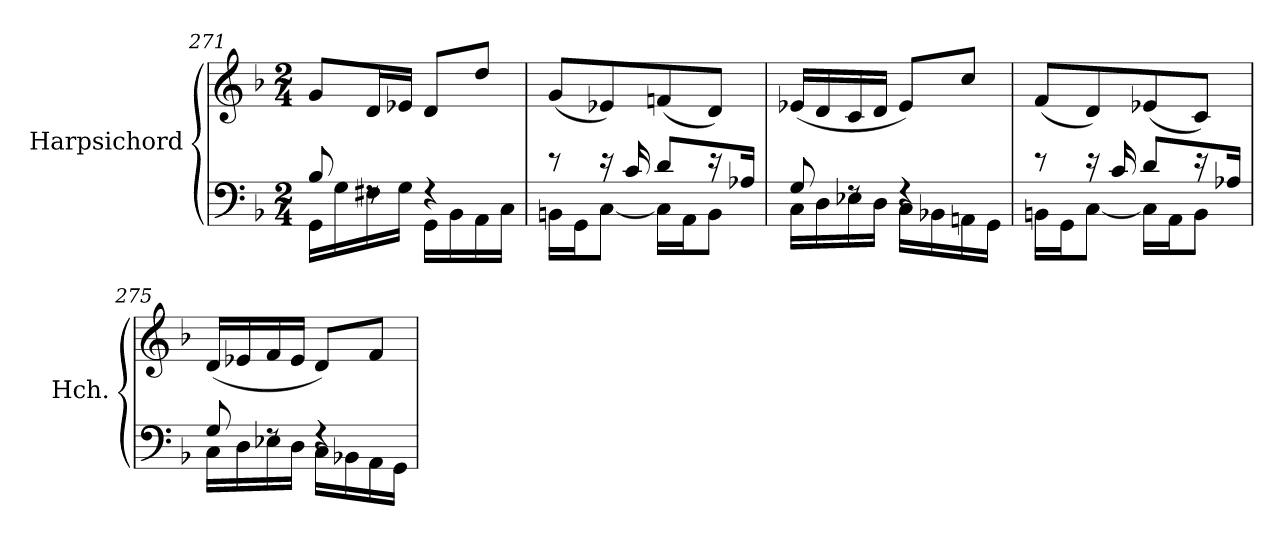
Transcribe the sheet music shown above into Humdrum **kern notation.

**kern	**kern
*part1	*part1
*staff2	*staff1
*I"Harpsichord	*
*I'Hch.	*
!!LO:LB:g=z
*clefF4	*clefG2
*k[b-]	*k[b-]
*M2/4	*M2/4
=271	=271
*^	*
8B-/	16GG\LL	8g/L
.	16G\	.
8rF	16F#X\	16d/L
.	16G\JJ	16e-X/JJ
4rF	16GG\LL	8d/L
.	16BB-\	.
.	16AA\	8dd/J
.	16C\JJ	.
=272	=272	=272
8r	16BBn\LL	(<8g/L
.	16GG\J	.
16r	[8C\J	8e-X/)
16c/	.	.
8d/L	16C\LL]	(<8fn/
.	16AA\J	.
16r	8BB\J	8d/J)
16A-X/Jk	.	.
=273	=273	=273
8G/	16C\LL	(<16e-X/LL
.	16D\	16d/
8rF	16E-X\	16c/
.	16D\JJ	16d/JJ
4rF	16C\LL	8e-/L)
.	16BB-X\	.
.	16AAn\	8cc/J
.	16GG\JJ	.
=274	=274	=274
8r	16BBn\LL	(<8f/L
.	16GG\J	.
16r	[8C\J	8d/)
16c/	.	.
8d/L	16C\LL]	(<8e-X/
.	16AA\J	.
16r	8BB\J	8c/J)
16A-X/Jk	.	.
=275	=275	=275
8G/	16C\LL	(<16d/LL
.	16D\	16e-X/
8rF	16E-X\	16f/
.	16D\JJ	16e-/JJ
4rF	16C\LL	8d/L)
.	16BB-X\	.
.	16AA\	8f/J
.	16GG\JJ	.
*v	*v	*
=	=
*-	*-
